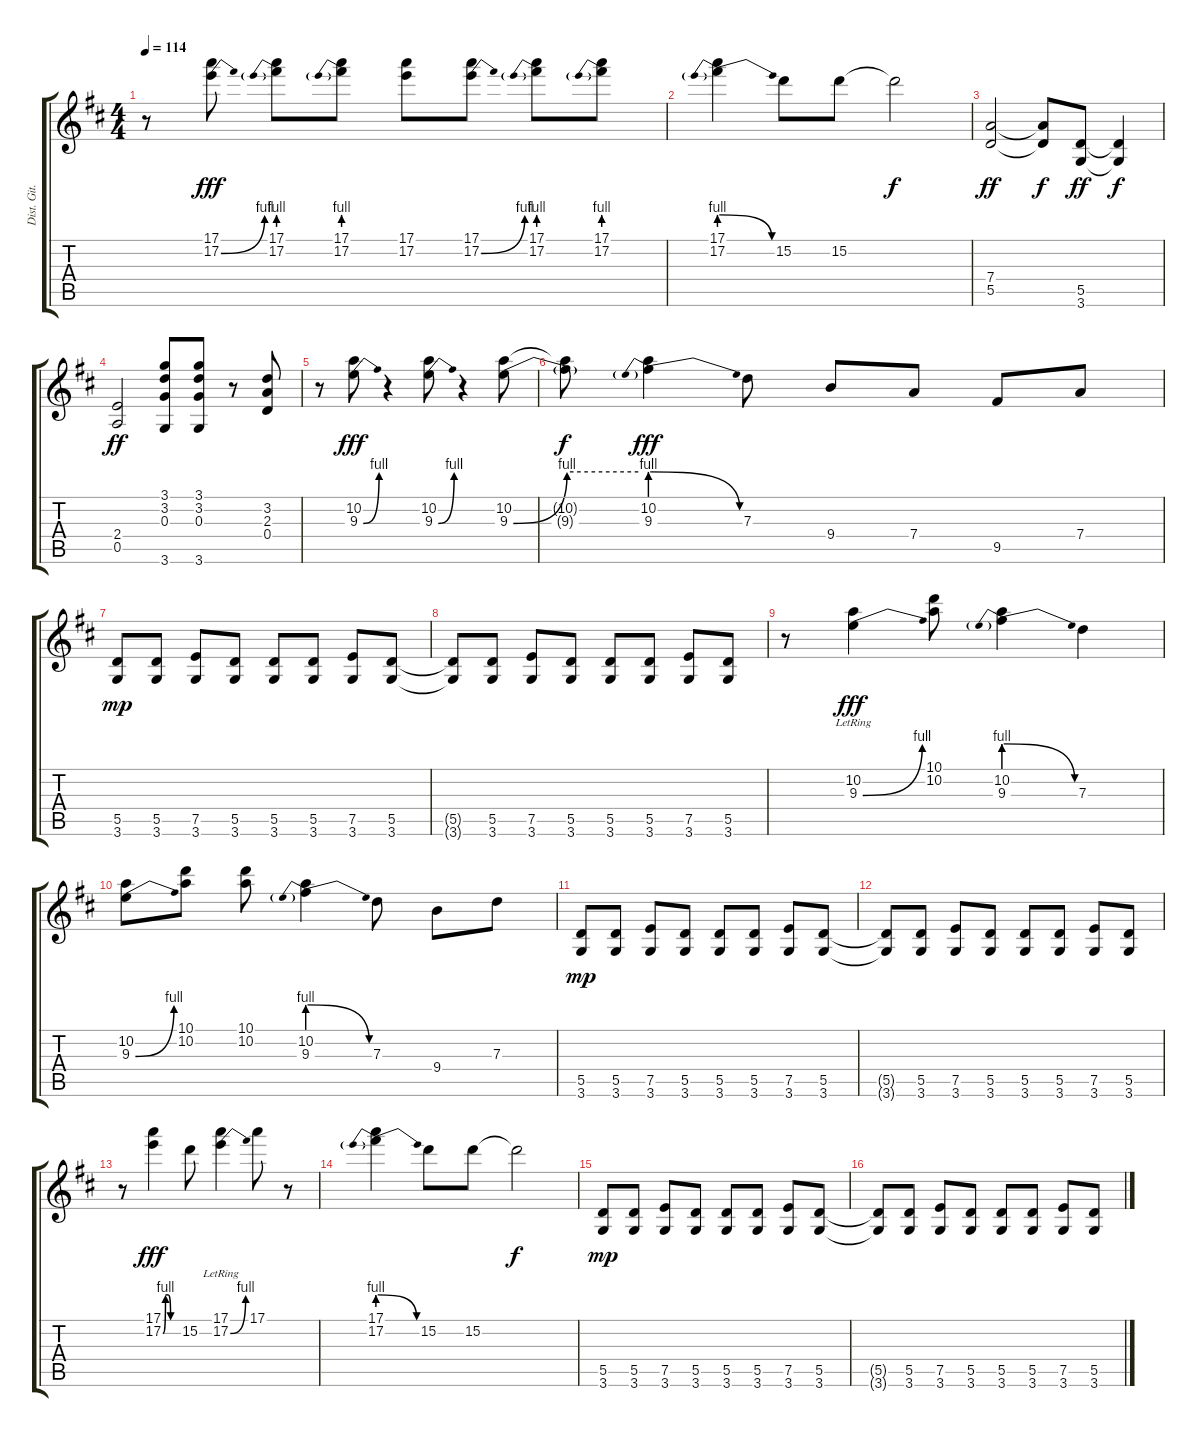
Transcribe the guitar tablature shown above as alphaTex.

\track ("Dist. Git. Fills" "Dist. Git.") {instrument distortionguitar}
\staff {score tabs}
\tuning (E4 B3 G3 D3 A2 E2) {hide}
\ts (4 4)
\tempo 114
\clef g2
\ks d
r.8{dy mp} (17.1 17.2{be (bend 0 0 60 4)}).8{dy fff} (17.1 17.2{be (prebend 0 4 60 4)}).8 (17.1 17.2{be (prebend 0 4 60 4)}).8 (17.1 17.2).8 (17.1 17.2{be (bend 0 0 60 4)}).8 (17.1 17.2{be (prebend 0 4 60 4)}).8 (17.1 17.2{be (prebend 0 4 60 4)}).8 |
(17.1 17.2{be (prebendrelease 0 4 60 0)}).4 15.2.8 15.2.8 15.2{t}.2{dy f} |
(7.4 5.5).2{dy ff} (7.4{t} 5.5{t}).8{dy f} (5.5 3.6).8{dy ff} (5.5{t} 3.6{t}).4{dy f} |
(2.4 0.5).2{dy ff} (3.1 3.2 0.3 3.6).8 (3.1 3.2 0.3 3.6).8 r.8 (3.2 2.3 0.4).8 |
r.8 (10.2 9.3{be (bend 0 0 60 4)}).8{dy fff} r.4 (10.2 9.3{be (bend 0 0 60 4)}).8 r.4 (10.2 9.3{be (bend 0 0 60 4)}).8 |
(10.2{t} 9.3{be (hold 0 4 60 4) t}).8{dy f} (10.2 9.3{be (prebendrelease 0 4 60 0)}).4{dy fff} 7.3.8 9.4.8 7.4.8 9.5.8 7.4.8 |
(5.5 3.6).8{dy mp} (5.5 3.6).8 (7.5 3.6).8 (5.5 3.6).8 (5.5 3.6).8 (5.5 3.6).8 (7.5 3.6).8 (5.5 3.6).8 |
(5.5{t} 3.6{t}).8 (5.5 3.6).8 (7.5 3.6).8 (5.5 3.6).8 (5.5 3.6).8 (5.5 3.6).8 (7.5 3.6).8 (5.5 3.6).8 |
r.8 (10.2 9.3{be (bend 0 0 60 4) lr}).4{dy fff} (10.1 10.2).8 (10.2 9.3{be (prebendrelease 0 4 60 0)}).4 7.3.4 |
(10.2 9.3{be (bend 0 0 60 4)}).8 (10.1 10.2).8 (10.1 10.2).8 (10.2 9.3{be (prebendrelease 0 4 60 0)}).4 7.3.8 9.4.8 7.3.8 |
(5.5 3.6).8{dy mp} (5.5 3.6).8 (7.5 3.6).8 (5.5 3.6).8 (5.5 3.6).8 (5.5 3.6).8 (7.5 3.6).8 (5.5 3.6).8 |
(5.5{t} 3.6{t}).8 (5.5 3.6).8 (7.5 3.6).8 (5.5 3.6).8 (5.5 3.6).8 (5.5 3.6).8 (7.5 3.6).8 (5.5 3.6).8 |
r.8 (17.1 17.2{be (custom 0 0 10 4 20 4 30 0 60 0)}).4{dy fff} 15.2.8 (17.1 17.2{be (bend 0 0 60 4) lr}).4 17.1.8 r.8 |
(17.1 17.2{be (prebendrelease 0 4 60 0)}).4 15.2.8 15.2.8 15.2{t}.2{dy f} |
(5.5 3.6).8{dy mp} (5.5 3.6).8 (7.5 3.6).8 (5.5 3.6).8 (5.5 3.6).8 (5.5 3.6).8 (7.5 3.6).8 (5.5 3.6).8 |
(5.5{t} 3.6{t}).8 (5.5 3.6).8 (7.5 3.6).8 (5.5 3.6).8 (5.5 3.6).8 (5.5 3.6).8 (7.5 3.6).8 (5.5 3.6).8
